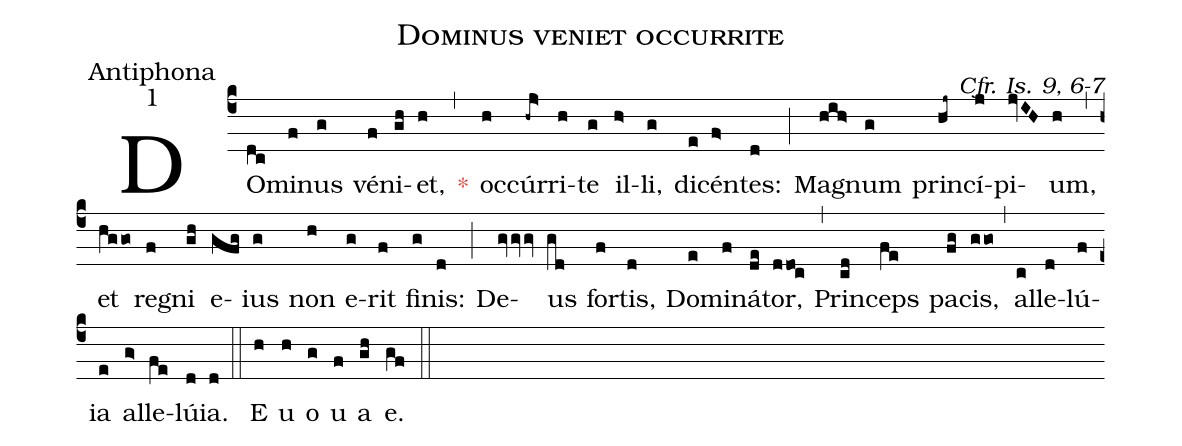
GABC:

name:Dominus veniet occurrite;
office-part:Antiphona;
mode:1;
commentary:Cfr. Is. 9, 6-7;
%%
(c4) DO(dc)mi(f)nus(g) vé(f)ni(gh)et,(h) <c>*</c>(,) oc(h)cúr(-hj>)ri(h)te(g) il(h>)li,(g) di(e)cén(f>)tes:(d) (;) Mag(hih>)num(g) prin(hj~)cí(j)pi(jvIH)um,(h) (,) et(hg!/go) reg(f)ni(gh) e(gfg)ius(g) non(h) e(g)rit(f) fi(g)nis:(d) (;) De(gvvv)us(gd) for(f)tis,(d)
Do(e)mi(f)ná(de)tor,(d!/doc) (,) Prin(cd)ceps(fe) pa(fg)cis,(g!/go) (,) al(c)le(d)lú(f)ia(e) al(g>)le(fe)lú(d)ia.(d) (::) E(h) u(h) o(g) u(f) a(gh) e.(gf) (::)
